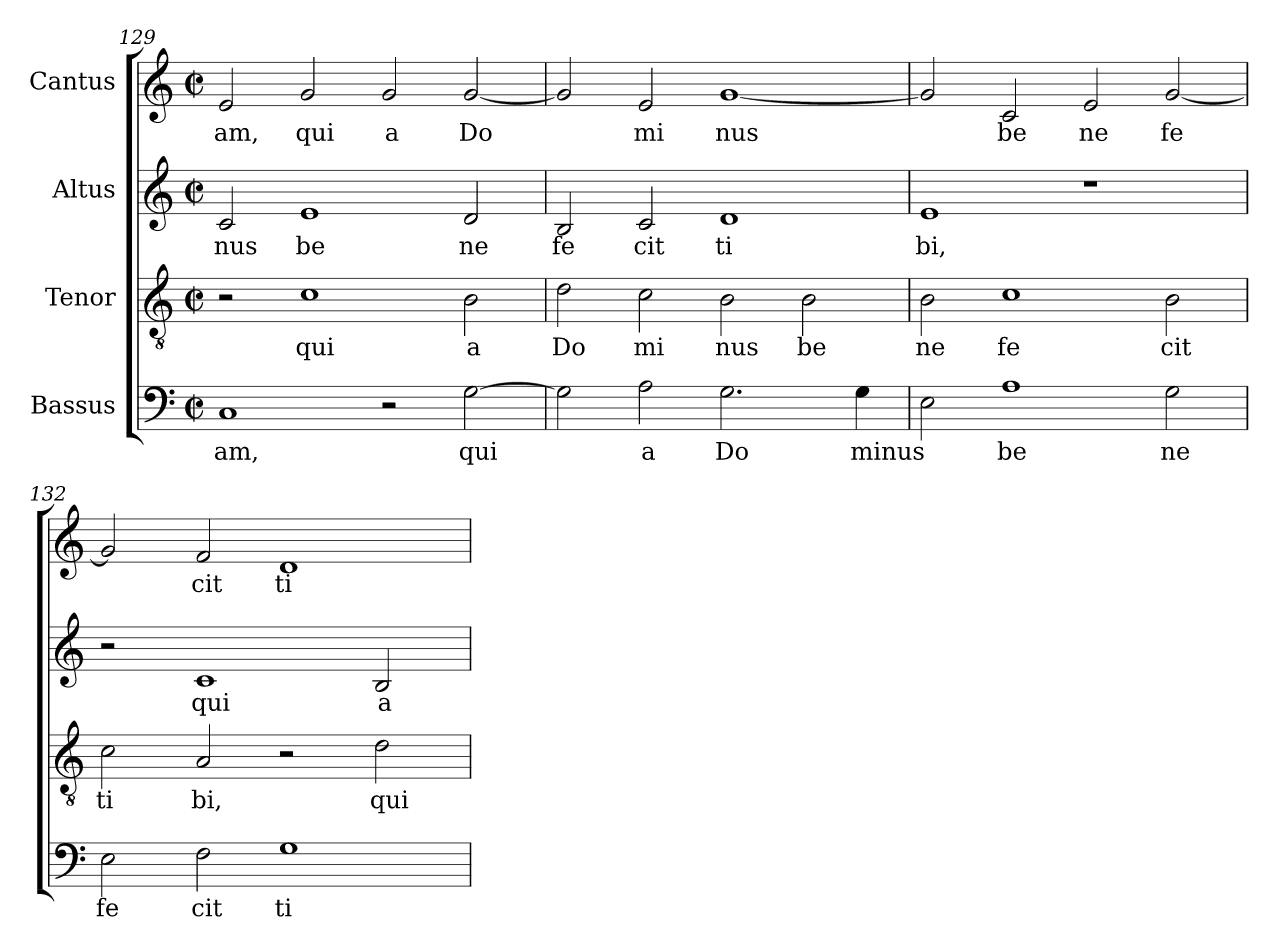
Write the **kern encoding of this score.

**kern	**text	**kern	**text	**kern	**text	**kern	**text
*part4	*part4	*part3	*part3	*part2	*part2	*part1	*part1
*staff4	*staff4	*staff3	*staff3	*staff2	*staff2	*staff1	*staff1
*I"Bassus	*	*I"Tenor	*	*I"Altus	*	*I"Cantus	*
*clefF4	*	*clefGv2	*	*clefG2	*	*clefG2	*
*M2/2	*	*M2/2	*	*M2/2	*	*M2/2	*
*met(c|)	*	*met(c|)	*	*met(c|)	*	*met(c|)	*
=129	=129	=129	=129	=129	=129	=129	=129
!	!LO:LY:b:cj	!	!	!	!LO:LY:b:cj	!	!LO:LY:b:cj
1C	am,	2r	.	2c/	nus	2e/	am,
!	!	!	!LO:LY:b:cj	!	!LO:LY:b:cj	!	!LO:LY:b:cj
.	.	1c	qui	1e	be	2g/	qui
!	!	!	!	!	!	!	!LO:LY:b:cj
2r	.	.	.	.	.	2g/	a
!	!LO:LY:b	!	!LO:LY:b:cj	!	!LO:LY:b:cj	!	!LO:LY:b
[>2G\	qui	2B\	a	2d/	ne	[<2g/	Do
=130	=130	=130	=130	=130	=130	=130	=130
!	!	!	!LO:LY:b:cj	!	!LO:LY:b:cj	!	!
2G\]	.	2d\	Do	2B/	fe	2g/]	.
!	!LO:LY:b:cj	!	!LO:LY:b:cj	!	!LO:LY:b:cj	!	!LO:LY:b:cj
2A\	a	2c\	mi	2c/	cit	2e/	mi
!	!LO:LY:b:cj	!	!LO:LY:b:cj	!	!LO:LY:b:cj	!	!LO:LY:b
2.G\	Do	2B\	nus	1d	ti	[<1g	nus
!	!	!	!LO:LY:b:cj	!	!	!	!
.	.	2B\	be	.	.	.	.
!	!LO:LY:b	!	!	!	!	!	!
4G\	minus	.	.	.	.	.	.
=131	=131	=131	=131	=131	=131	=131	=131
!	!	!	!LO:LY:b:cj	!	!LO:LY:b:cj	!	!
2E\	.	2B\	ne	1e	bi,	2g/]	.
!	!LO:LY:b:cj	!	!LO:LY:b:cj	!	!	!	!LO:LY:b:cj
1A	be	1c	fe	.	.	2c/	be
!	!	!	!	!	!	!	!LO:LY:b:cj
.	.	.	.	1r	.	2e/	ne
!	!LO:LY:b:cj	!	!LO:LY:b:cj	!	!	!	!LO:LY:b:cj
2G\	ne	2B\	cit	.	.	[>2g/	fe
!!LO:LB:g=z
=132	=132	=132	=132	=132	=132	=132	=132
!	!LO:LY:b:cj	!	!LO:LY:b:cj	!	!	!	!
*	*	*	*	*	*	*^	*
2E\	fe	2c\	ti	2r	.	2g/]	32ryy	.
.	.	.	.	.	.	.	1ryy	.
!	!LO:LY:b:cj	!	!LO:LY:b:cj	!	!LO:LY:b:cj	!	!	!LO:LY:b:cj
2F\	cit	2A/	bi,	1c	qui	2f/	.	cit
!	!LO:LY:b:cj	!	!	!	!	!	!	!LO:LY:b:cj
1G	ti	2r	.	.	.	1d	.	ti-
.	.	.	.	.	.	.	2ryy	.
!	!	!	!LO:LY:b:cj	!	!LO:LY:b:cj	!	!	!
.	.	2d\	qui	2B/	a	.	.	.
.	.	.	.	.	.	.	4...ryy	.
*	*	*	*	*	*	*v	*v	*
=	=	=	=	=	=	=	=
*-	*-	*-	*-	*-	*-	*-	*-
